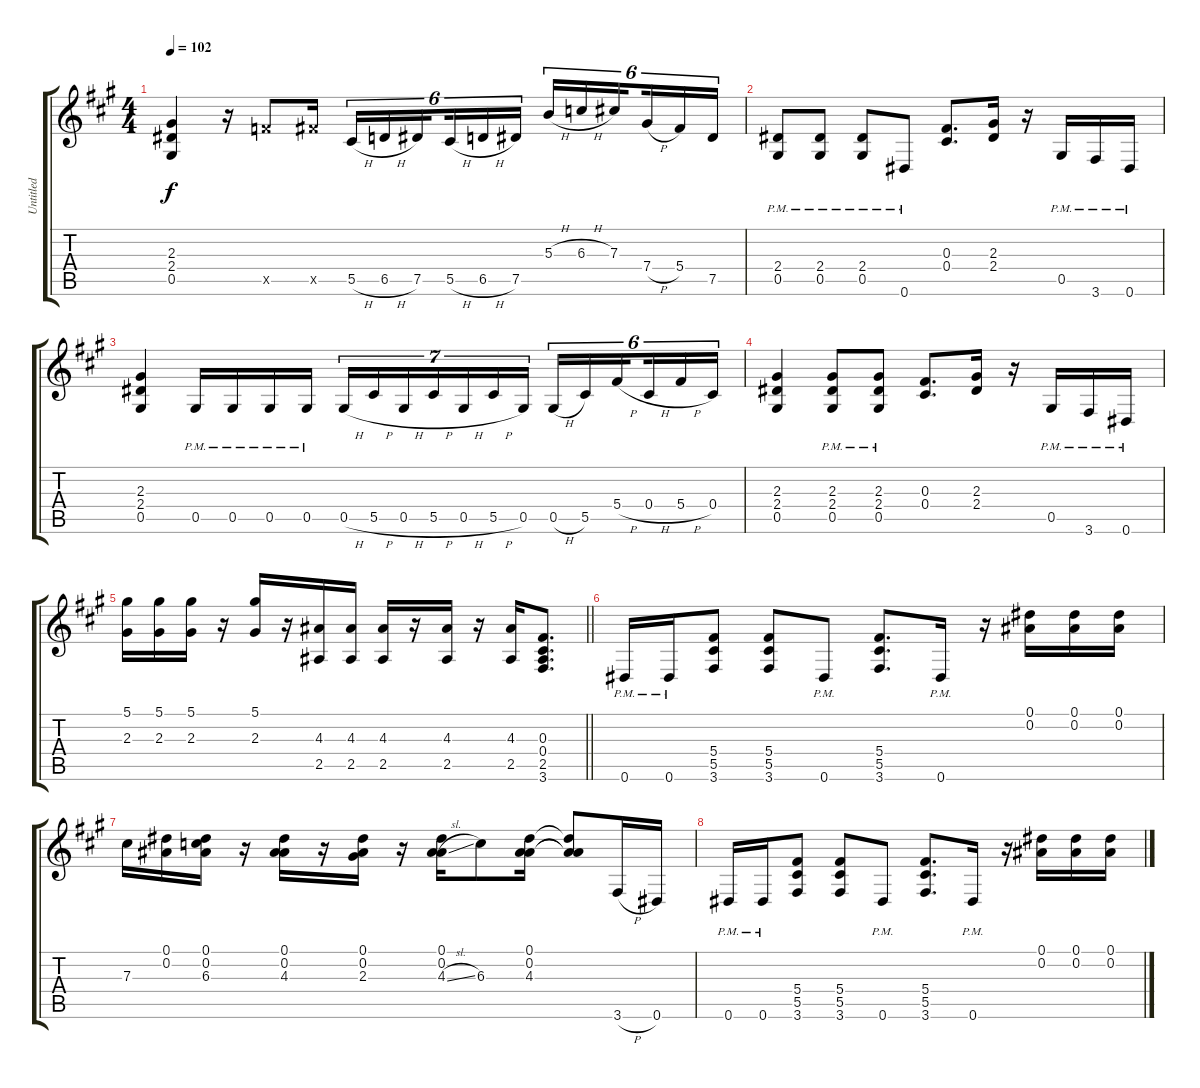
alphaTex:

\track ("Untitled" "Untitled") {instrument distortionguitar}
\staff {score tabs}
\tuning (Eb4 Bb3 Gb3 Db3 Ab2 Eb2) {hide}
\ts (4 4)
\tempo 102
\clef g2
\ks a
(2.3 2.4 0.5).4{dy f} r.16 9.5{x}.8 10.5{x}.16 5.5{h}.16{tu (6 4)} 6.5{h}.16{tu (6 4)} 7.5.16{tu (6 4) beam splitsecondary} 5.5{h}.16{tu (6 4)} 6.5{h}.16{tu (6 4)} 7.5.16{tu (6 4)} 5.3{h}.16{tu (6 4)} 6.3{h}.16{tu (6 4)} 7.3.16{tu (6 4) beam splitsecondary} 7.4{h}.16{tu (6 4)} 5.4.16{tu (6 4)} 7.5.16{tu (6 4)} |
(2.4{pm} 0.5{pm}).8 (2.4{pm} 0.5{pm}).8 (2.4{pm} 0.5{pm}).8 0.6{pm}.8 (0.3 0.4).8{d} (2.3 2.4).16 r.16 0.5{pm}.16 3.6{pm}.16 0.6{pm}.16 |
(2.3 2.4 0.5).4 0.5{pm}.16 0.5{pm}.16 0.5{pm}.16 0.5{pm}.16 0.5{h}.16{tu (7 4)} 5.5{h}.16{tu (7 4)} 0.5{h}.16{tu (7 4)} 5.5{h}.16{tu (7 4)} 0.5{h}.16{tu (7 4)} 5.5{h}.16{tu (7 4)} 0.5.16{tu (7 4)} 0.5{h}.16{tu (6 4)} 5.5.16{tu (6 4)} 5.4{h}.16{tu (6 4) beam splitsecondary} 0.4{h}.16{tu (6 4)} 5.4{h}.16{tu (6 4)} 0.4.16{tu (6 4)} |
(2.3 2.4 0.5).4 (2.3{pm} 2.4{pm} 0.5{pm}).8 (2.3{pm} 2.4{pm} 0.5{pm}).8 (0.3 0.4).8{d} (2.3 2.4).16 r.16 0.5{pm}.16 3.6{pm}.16 0.6{pm}.16 |
\barLineRight lightlight
(5.1 2.3).16 (5.1 2.3).16 (5.1 2.3).16 r.16 (5.1 2.3).16 r.16 (4.3 2.5).16 (4.3 2.5).16 (4.3 2.5).16 r.16 (4.3 2.5).16 r.16 (4.3 2.5).16 (0.3 0.4 2.5 3.6).8{d} |
0.6{pm}.16 0.6{pm}.16 (5.4 5.5 3.6).8 (5.4 5.5 3.6).8 0.6{pm}.8 (5.4 5.5 3.6).8{d} 0.6{pm}.16 r.16 (0.1 0.2).16 (0.1 0.2).16 (0.1 0.2).16 |
7.3.16 (0.1 0.2).16 (0.1 0.2 6.3).16 r.16 (0.1 0.2 4.3).16 r.16 (0.1 0.2 2.3).16 r.16 (0.1 0.2 4.3{sl}).16 6.3.8 (0.1 0.2 4.3).16 (0.1{t} 0.2{t} 4.3{t}).8 3.6{h}.16 0.6.16 |
0.6{pm}.16 0.6{pm}.16 (5.4 5.5 3.6).8 (5.4 5.5 3.6).8 0.6{pm}.8 (5.4 5.5 3.6).8{d} 0.6{pm}.16 r.16 (0.1 0.2).16 (0.1 0.2).16 (0.1 0.2).16
